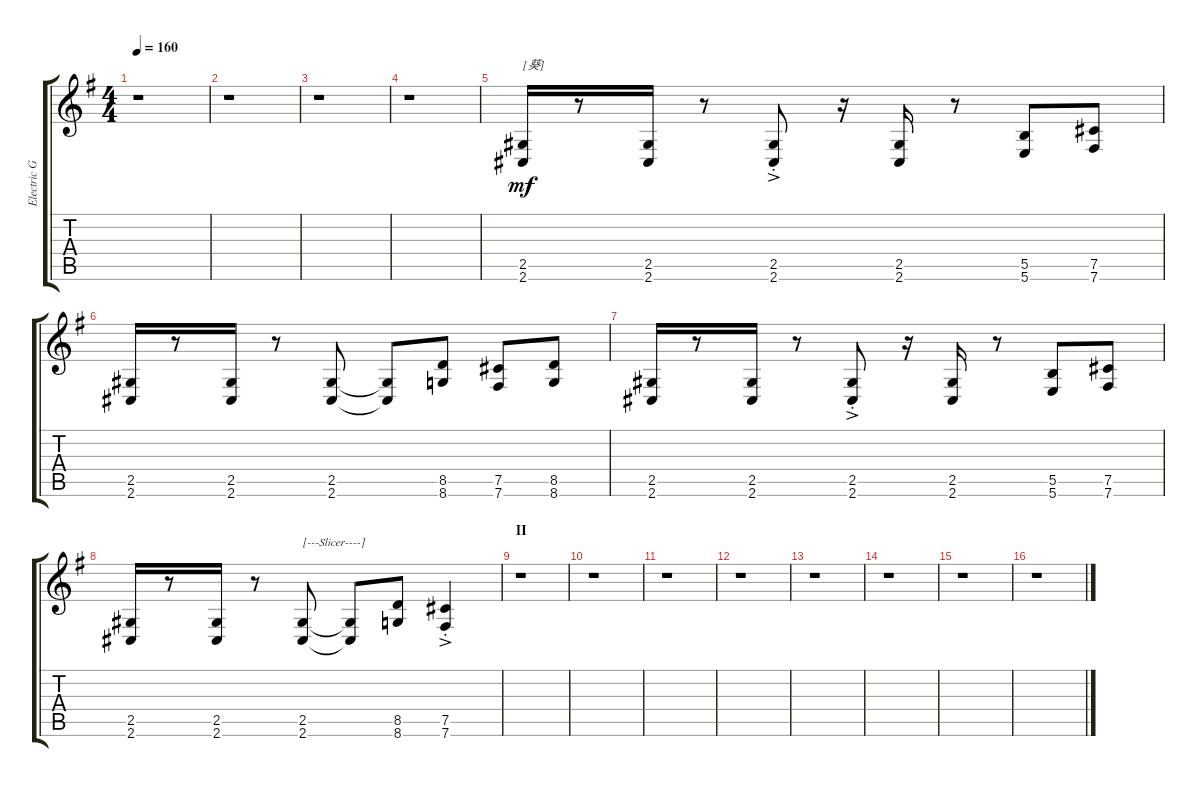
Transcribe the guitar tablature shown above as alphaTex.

\track ("Electric Guitar I <麗 & 葵>" "Electric G") {instrument distortionguitar}
\staff {score tabs}
\tuning (Db4 Ab3 E3 B2 Gb2 B1) {hide}
\ts (4 4)
\tempo 160
\clef g2
\ks g
r.1{dy mf} |
r.1 |
r.1 |
r.1 |
(2.5 2.6).16{txt "[葵]"} r.8 (2.5 2.6).16 r.8 (2.5{ac st} 2.6{ac st}).8 r.16 (2.5 2.6).16 r.8 (5.5 5.6).8 (7.5 7.6).8 |
(2.5 2.6).16 r.8 (2.5 2.6).16 r.8 (2.5 2.6).8 (2.5{t} 2.6{t}).8 (8.5 8.6).8 (7.5 7.6).8 (8.5 8.6).8 |
(2.5 2.6).16 r.8 (2.5 2.6).16 r.8 (2.5{ac st} 2.6{ac st}).8 r.16 (2.5 2.6).16 r.8 (5.5 5.6).8 (7.5 7.6).8 |
(2.5 2.6).16 r.8 (2.5 2.6).16 r.8 (2.5 2.6).8{txt "[---Slicer----]"} (2.5{t} 2.6{t}).8 (8.5 8.6).8 (7.5{ac st} 7.6{ac st}).4 |
\section ("" "II")
r.1 |
r.1 |
r.1 |
r.1 |
r.1 |
r.1 |
r.1 |
r.1
